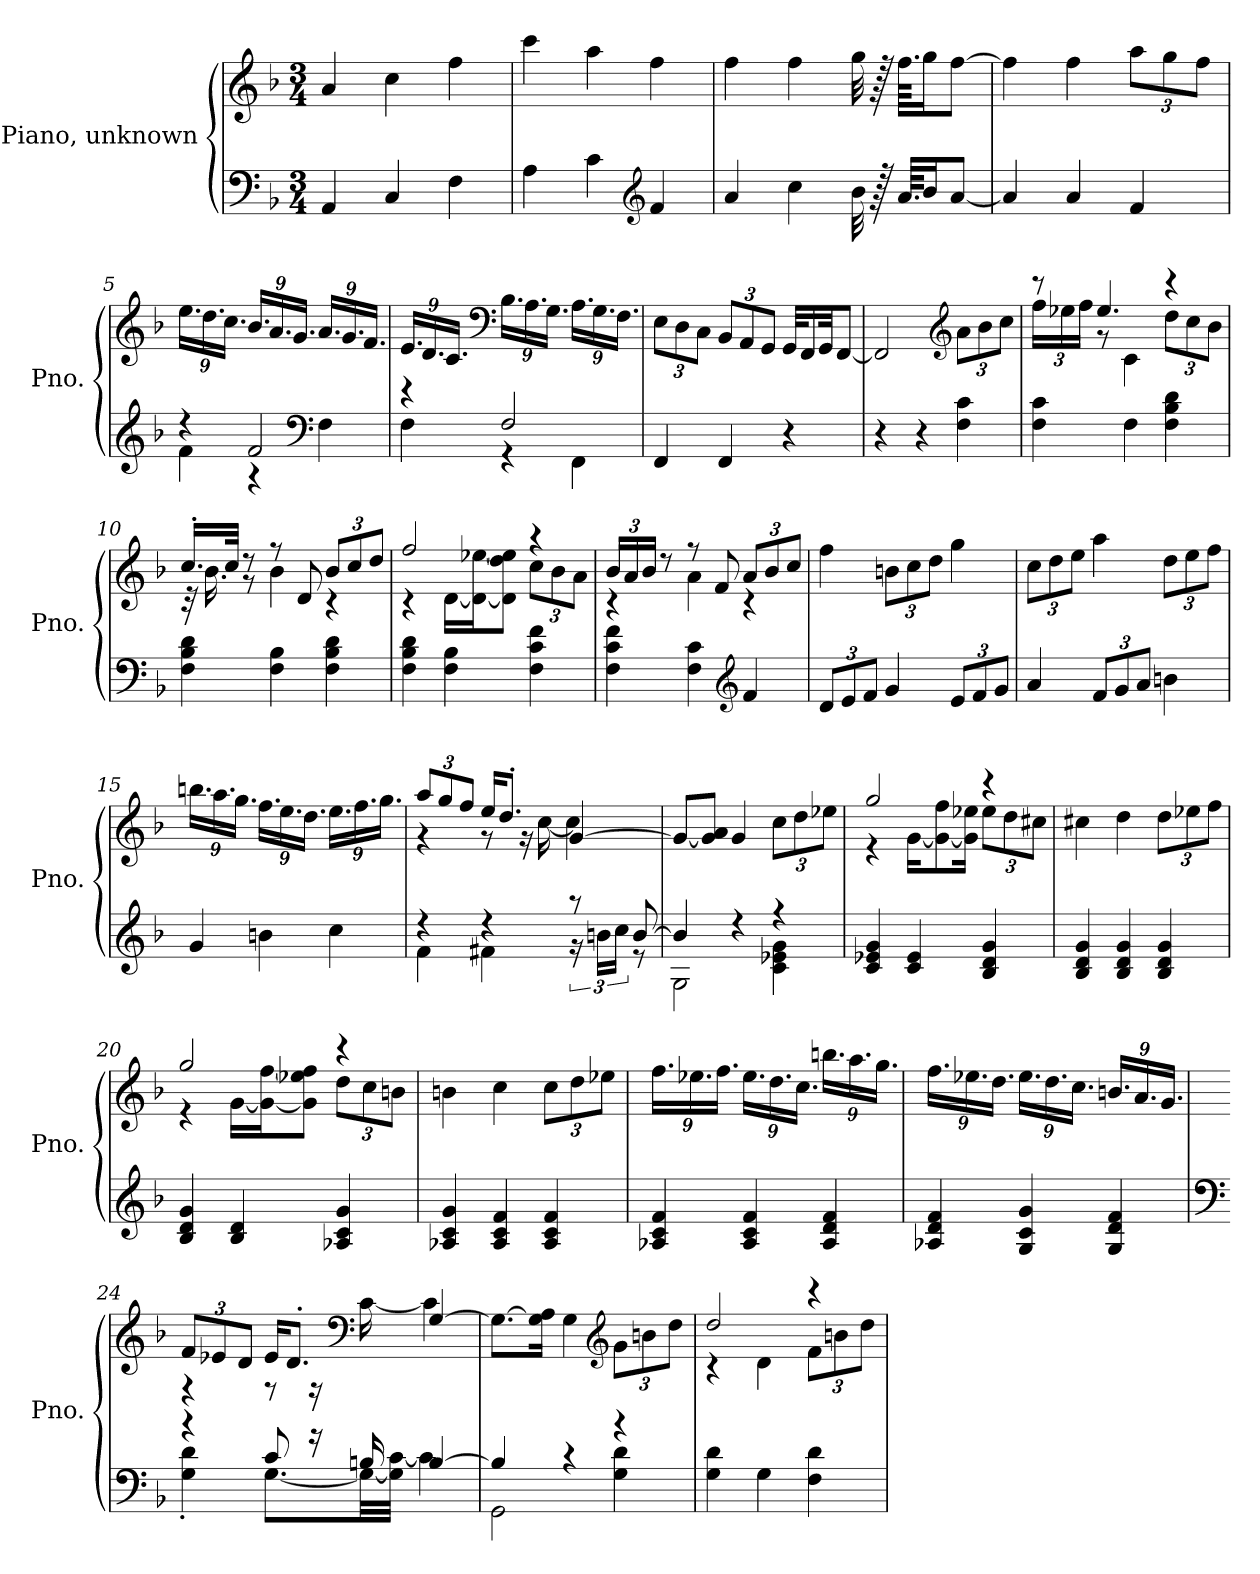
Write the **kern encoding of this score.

**kern	**kern
*part1	*part1
*staff2	*staff1
*I"Piano, unknown	*
*I'Pno.	*
*clefF4	*clefG2
*k[b-]	*k[b-]
*M3/4	*M3/4
*MM150	*MM150
=1	=1
4AA/	4a/
4C/	4cc\
4F\	4ff\
=2	=2
4A\	4ccc\
4c\	4aa\
*clefG2	*
4f/	4ff\
=3	=3
4a/	4ff\
4cc\	4ff\
32b-\	32gg\
128r	128r
64.a/KKLL	64.ff\KKLL
16b-/J	16gg\J
[8a/J	[8ff\J
=4	=4
4a/]	4ff\]
4a/	4ff\
*	*Xbrackettup
4f/	12aa\L
.	12gg\
.	12ff\J
=5	=5
*^	*
4r	4f\	18.ee\LL
.	.	18.dd\
.	.	18.cc\JJ
2f/	4r	18.b-/LL
.	.	18.a/
.	.	18.g/JJ
*clefF4	*	*
.	4F\	18.a/LL
.	.	18.g/
.	.	18.f/JJ
!!LO:LB:g=z
=6	=6	=6
4r	4F\	18.e/LL
.	.	18.d/
.	.	18.c/JJ
*	*	*clefF4
2F/	4r	18.B-\LL
.	.	18.A\
.	.	18.G\JJ
.	4FF\	18.A\LL
.	.	18.G\
.	.	18.F\JJ
*v	*v	*
=7	=7
4FF/	12E\L
.	12D\
.	12C\J
4FF/	12BB-/L
.	12AA/
.	12GG/J
4r	32GG/KLL
.	16FF/
.	32GG/JK
.	[8FF/J
=8	=8
4r	2FF/]
4r	.
*	*clefG2
4F\ 4c\	12a\L
.	12b-\
.	12cc\J
=9	=9
*	*^
4F\ 4c\	8r	24ff\LL
.	.	24ee-X\
.	.	24ff\JJ
.	4.ee-/	8r
4F\	.	4c\
4F\ 4B-\ 4d\	4r	12dd\L
.	.	12cc\
.	.	12b-\J
!!LO:LB:g=z	!!
=10	=10	=10
4F\ 4B-\ 4d\	16.cc'/LL	32r
.	.	16.b-\
.	32cc/JJk	.
.	8r	8r
4F\ 4B-\	8r	4b-\
.	8d/	.
4F\ 4B-\ 4d\	12b-/L	4r
.	12cc/	.
.	12dd/J	.
=11	=11	=11
4F\ 4B-\ 4d\	2ff/	4r
4F\ 4B-\	.	[16d\LL
.	.	16d\_ [16ee-X\J
.	.	8d\] 8dd\ 8ee-\]J
4F\ 4c\ 4f\	4r	12cc\L
.	.	12b-\
.	.	12a\J
=12	=12	=12
4F\ 4c\ 4f\	24b-/LL	4r
.	24a/	.
.	24b-/JJ	.
.	8r	.
4F\ 4c\	8r	4a\
.	8f/	.
*clefG2	*	*
4f/	12a/L	4r
.	12b-/	.
.	12cc/J	.
*	*v	*v
=13	=13
*Xbrackettup	*
12d/L	4ff\
12e/	.
12f/J	.
4g/	12bn\L
.	12cc\
.	12dd\J
12e/L	4gg\
12f/	.
12g/J	.
!!LO:LB:g=z
=14	=14
4a/	12cc\L
.	12dd\
.	12ee\J
12f/L	4aa\
12g/	.
12a/J	.
4bn\	12dd\L
.	12ee\
.	12ff\J
=15	=15
4g/	18.bbn\LL
.	18.aa\
.	18.gg\JJ
4bn\	18.ff\LL
.	18.ee\
.	18.dd\JJ
4cc\	18.ee\LL
.	18.ff\
.	18.gg\JJ
=16	=16
*^	*^
4r	4f\	12aa/L	4r
.	.	12gg/	.
.	.	12ff/J	.
4r	4f#X\	16ee/KL	8r
.	.	8.dd'/J	.
.	.	.	16r
.	.	.	[16cc\
*	*brackettup	*	*
8r	24r	[4g/	4cc\]
.	24bn\LL	.	.
.	24cc\JJ	.	.
[8b/	8r	.	.
*	*	*v	*v
!!LO:LB:g=z
=17	=17	=17
4b/]	2G\	8g/L_
.	.	8g/] 8a/J
4r	.	4g/
4r	4c\ 4e-X\ 4g\	12cc\L
.	.	12dd\
.	.	12ee-X\J
*v	*v	*
=18	=18
*	*^
4c/ 4e-X/ 4g/	2gg/	4r
4c/ 4e-/	.	[16g\KL
.	.	8g\_ 8ff\
.	.	16g\] 16ee-X\Jk
4B-/ 4d/ 4g/	4r	12ee-\L
.	.	12dd\
.	.	12cc#X\J
*	*v	*v
=19	=19
4B-/ 4d/ 4g/	4cc#X\
4B-/ 4d/ 4g/	4dd\
4B-/ 4d/ 4g/	12dd\L
.	12ee-X\
.	12ff\J
=20	=20
*	*^
4B-/ 4d/ 4g/	2gg/	4r
4B-/ 4d/	.	[16g\LL
.	.	16g\_ [16ff\J
.	.	8g\] 8ee-X\ 8ff\]J
4A-X/ 4c/ 4g/	4r	12dd\L
.	.	12cc\
.	.	12bn\J
*	*v	*v
=21	=21
4A-X/ 4c/ 4g/	4bn\
4A-/ 4c/ 4f/	4cc\
4A-/ 4c/ 4f/	12cc\L
.	12dd\
.	12ee-X\J
!!LO:LB:g=z
=22	=22
4A-X/ 4c/ 4f/	18.ff\LL
.	18.ee-X\
.	18.ff\JJ
4A-/ 4c/ 4f/	18.ee-\LL
.	18.dd\
.	18.cc\JJ
4A-/ 4d/ 4f/	18.bbn\LL
.	18.aa\
.	18.gg\JJ
=23	=23
4A-X/ 4d/ 4f/	18.ff\LL
.	18.ee-X\
.	18.dd\JJ
4G/ 4c/ 4g/	18.ee-\LL
.	18.dd\
.	18.cc\JJ
4G/ 4d/ 4f/	18.bn/LL
.	18.a/
.	18.g/JJ
!!LO:PB:g=z
=24	=24
*clefF4	*
*^	*^
4r	4G\' 4d\'	12f/L	4r
.	.	12e-X/	.
.	.	12d/J	.
8c/	[8.G\L	16e-/KL	8r
.	.	8.d'/J	.
16r	.	.	16r
*	*	*clefF4	*
16Bn/	32G\LL_	.	[16c\
.	32G\] [32c\JJJ	.	.
[4B/	4c\]	[4G/	4c\]
*	*	*v	*v
=25	=25	=25
4B/]	2GG\	8.G\L_
.	.	16G\] 16A\Jk
4r	.	4G\
*	*	*clefG2
4r	4G\ 4d\	12g\L
.	.	12bn\
.	.	12dd\J
*v	*v	*
=26	=26
*	*^
4G\ 4d\	2dd/	4r
4G\	.	4d\
4F\ 4d\	4r	12f\L
.	.	12bn\
.	.	12dd\J
*	*v	*v
=	=
*-	*-
